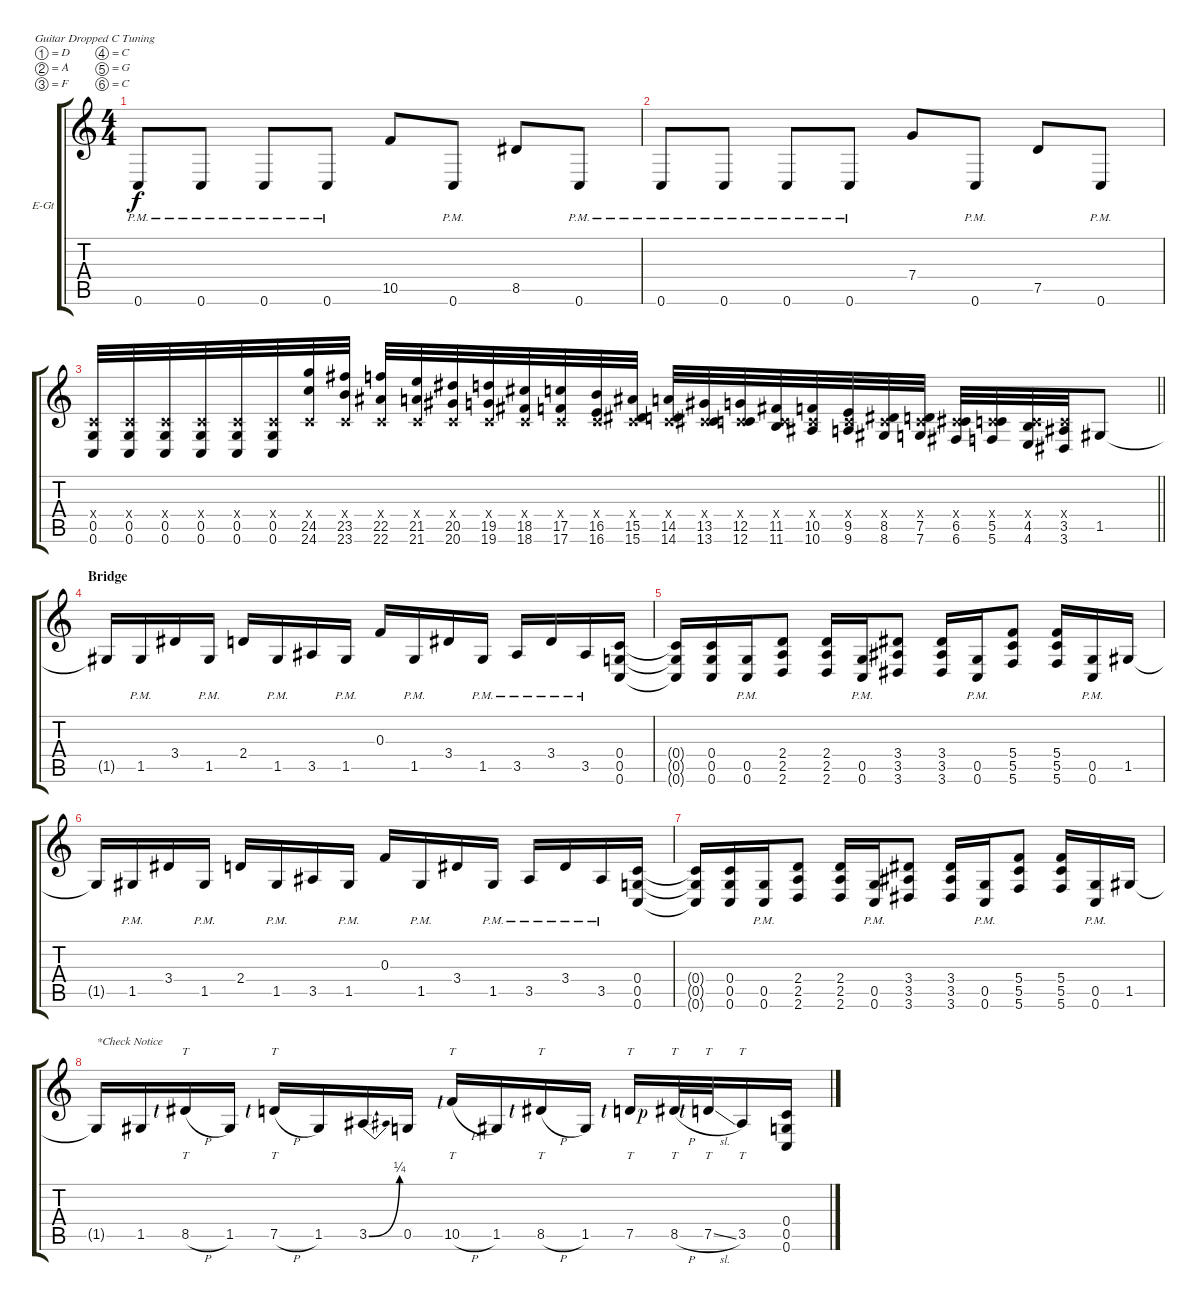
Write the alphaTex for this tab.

\bracketExtendMode groupsimilarinstruments
\firstSystemTrackNameOrientation horizontal
\otherSystemsTrackNameOrientation horizontal
\track ("Guitar 1" "E-Gt") {instrument distortionguitar}
\staff {score tabs}
\tuning (D4 A3 F3 C3 G2 C2)
\ts (4 4)
\tempo (188 hide)
\clef g2
\ks c
0.6{pm}.8{dy f} 0.6{pm}.8 0.6{pm}.8 0.6{pm}.8 10.5.8 0.6{pm}.8 8.5.8 0.6{pm}.8 |
0.6{pm}.8 0.6{pm}.8 0.6{pm}.8 0.6{pm}.8 7.4.8 0.6{pm}.8 7.5.8 0.6{pm}.8 |
\barLineRight lightlight
(0.4{x} 0.5 0.6).32 (0.4{x} 0.5 0.6).32 (0.4{x} 0.5 0.6).32 (0.4{x} 0.5 0.6).32 (0.4{x} 0.5 0.6).32 (0.4{x} 0.5 0.6).32 (0.4{x} 24.5 24.6).32 (0.4{x} 23.5 23.6).32 (0.4{x} 22.5 22.6).32 (0.4{x} 21.5 21.6).32 (0.4{x} 20.5 20.6).32 (0.4{x} 19.5 19.6).32 (0.4{x} 18.5 18.6).32 (0.4{x} 17.5 17.6).32 (0.4{x} 16.5 16.6).32 (0.4{x} 15.5 15.6).32 (0.4{x} 14.5 14.6).32 (0.4{x} 13.5 13.6).32 (0.4{x} 12.5 12.6).32 (0.4{x} 11.5 11.6).32 (0.4{x} 10.5 10.6).32 (0.4{x} 9.5 9.6).32 (0.4{x} 8.5 8.6).32 (0.4{x} 7.5 7.6).32 (0.4{x} 6.5 6.6).32 (0.4{x} 5.5 5.6).32 (0.4{x} 4.5 4.6).32 (0.4{x} 3.5 3.6).32 1.5.8 |
\section ("" "Bridge")
\tempo (94 hide)
1.5{t}.16 1.5{pm}.16 3.4.16 1.5{pm}.16 2.4.16 1.5{pm}.16 3.5.16 1.5{pm}.16 0.3.16 1.5{pm}.16 3.4.16 1.5{pm}.16 3.5{pm}.16 3.4{pm}.16 3.5{pm}.16 (0.4 0.5 0.6).16 |
(0.4{t} 0.5{t} 0.6{t}).16 (0.4 0.5 0.6).16 (0.5{pm} 0.6{pm}).16 (2.4 2.5 2.6).8 (2.4 2.5 2.6).16 (0.5{pm} 0.6{pm}).16 (3.4 3.5 3.6).8 (3.4 3.5 3.6).16 (0.5{pm} 0.6{pm}).16 (5.4 5.5 5.6).8 (5.4 5.5 5.6).16 (0.5{pm} 0.6{pm}).16 1.5.16 |
\tempo (94 hide)
1.5{t}.16 1.5{pm}.16 3.4.16 1.5{pm}.16 2.4.16 1.5{pm}.16 3.5.16 1.5{pm}.16 0.3.16 1.5{pm}.16 3.4.16 1.5{pm}.16 3.5{pm}.16 3.4{pm}.16 3.5{pm}.16 (0.4 0.5 0.6).16 |
(0.4{t} 0.5{t} 0.6{t}).16 (0.4 0.5 0.6).16 (0.5{pm} 0.6{pm}).16 (2.4 2.5 2.6).8 (2.4 2.5 2.6).16 (0.5{pm} 0.6{pm}).16 (3.4 3.5 3.6).8 (3.4 3.5 3.6).16 (0.5{pm} 0.6{pm}).16 (5.4 5.5 5.6).8 (5.4 5.5 5.6).16 (0.5{pm} 0.6{pm}).16 1.5.16 |
1.5{t}.16{txt "*Check Notice"} 1.5.16 8.5{h lf 1}.16{tt} 1.5.16 7.5{h lf 1}.16{tt} 1.5.16 3.5{be (bend 0 0 60 1)}.16 0.5.16 10.5{h lf 1}.16{tt} 1.5.16 8.5{h lf 1}.16{tt} 1.5.16 7.5{lf 1}.16{tt} 8.5{h rf 1}.32{tt} 7.5{sl lf 1}.32{tt} 3.5.16{tt} (0.4 0.5 0.6).16
